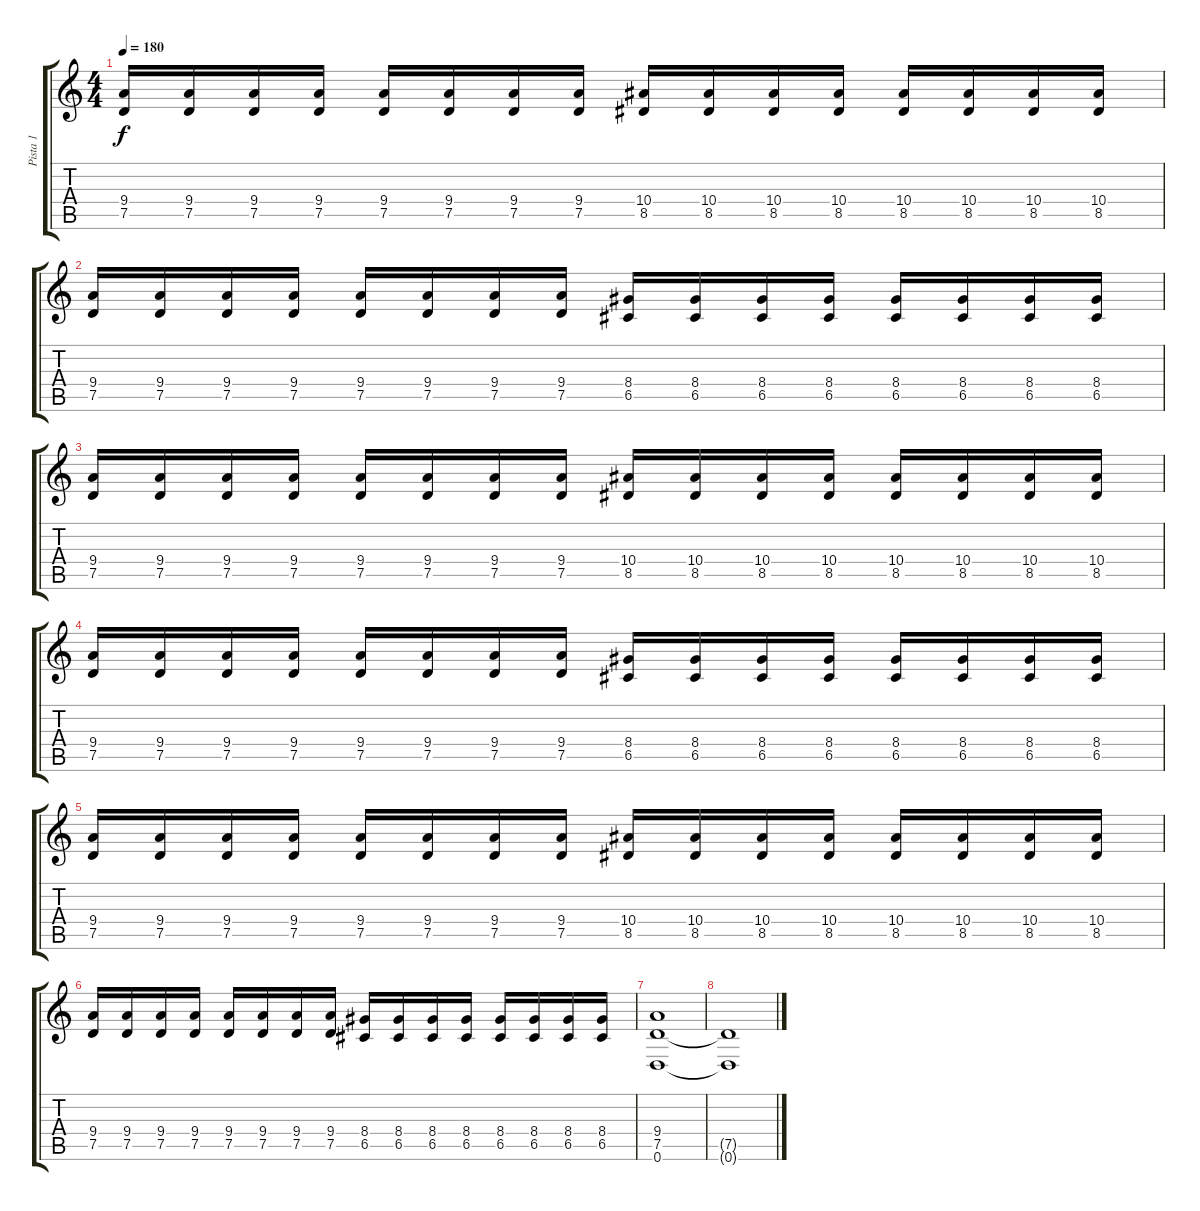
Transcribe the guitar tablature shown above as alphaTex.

\track ("Pista 1" "Pista 1") {instrument distortionguitar}
\staff {score tabs}
\tuning (D4 A3 F3 C3 G2 D2) {hide}
\ts (4 4)
\tempo 180
\clef g2
\ks c
(9.4 7.5).16{dy f} (9.4 7.5).16 (9.4 7.5).16 (9.4 7.5).16 (9.4 7.5).16 (9.4 7.5).16 (9.4 7.5).16 (9.4 7.5).16 (10.4 8.5).16 (10.4 8.5).16 (10.4 8.5).16 (10.4 8.5).16 (10.4 8.5).16 (10.4 8.5).16 (10.4 8.5).16 (10.4 8.5).16 |
(9.4 7.5).16 (9.4 7.5).16 (9.4 7.5).16 (9.4 7.5).16 (9.4 7.5).16 (9.4 7.5).16 (9.4 7.5).16 (9.4 7.5).16 (8.4 6.5).16 (8.4 6.5).16 (8.4 6.5).16 (8.4 6.5).16 (8.4 6.5).16 (8.4 6.5).16 (8.4 6.5).16 (8.4 6.5).16 |
(9.4 7.5).16 (9.4 7.5).16 (9.4 7.5).16 (9.4 7.5).16 (9.4 7.5).16 (9.4 7.5).16 (9.4 7.5).16 (9.4 7.5).16 (10.4 8.5).16 (10.4 8.5).16 (10.4 8.5).16 (10.4 8.5).16 (10.4 8.5).16 (10.4 8.5).16 (10.4 8.5).16 (10.4 8.5).16 |
(9.4 7.5).16 (9.4 7.5).16 (9.4 7.5).16 (9.4 7.5).16 (9.4 7.5).16 (9.4 7.5).16 (9.4 7.5).16 (9.4 7.5).16 (8.4 6.5).16 (8.4 6.5).16 (8.4 6.5).16 (8.4 6.5).16 (8.4 6.5).16 (8.4 6.5).16 (8.4 6.5).16 (8.4 6.5).16 |
(9.4 7.5).16 (9.4 7.5).16 (9.4 7.5).16 (9.4 7.5).16 (9.4 7.5).16 (9.4 7.5).16 (9.4 7.5).16 (9.4 7.5).16 (10.4 8.5).16 (10.4 8.5).16 (10.4 8.5).16 (10.4 8.5).16 (10.4 8.5).16 (10.4 8.5).16 (10.4 8.5).16 (10.4 8.5).16 |
(9.4 7.5).16 (9.4 7.5).16 (9.4 7.5).16 (9.4 7.5).16 (9.4 7.5).16 (9.4 7.5).16 (9.4 7.5).16 (9.4 7.5).16 (8.4 6.5).16 (8.4 6.5).16 (8.4 6.5).16 (8.4 6.5).16 (8.4 6.5).16 (8.4 6.5).16 (8.4 6.5).16 (8.4 6.5).16 |
(9.4 7.5 0.6).1 |
(7.5{t} 0.6{t}).1
